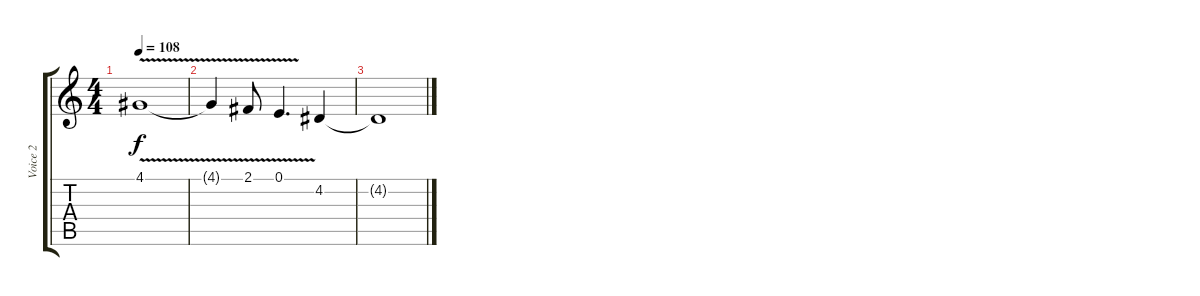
\track ("Voice 2" "Voice 2") {instrument flute}
\staff {score tabs}
\tuning (E4 B3 G3 D3 A2 E2) {hide}
\ts (4 4)
\tempo 108
\clef g2
\ks c
4.1{v t}.1{dy f} |
4.1{t}.4 2.1{v}.8 0.1{v}.4{d} 4.2.4 |
4.2{t}.1
